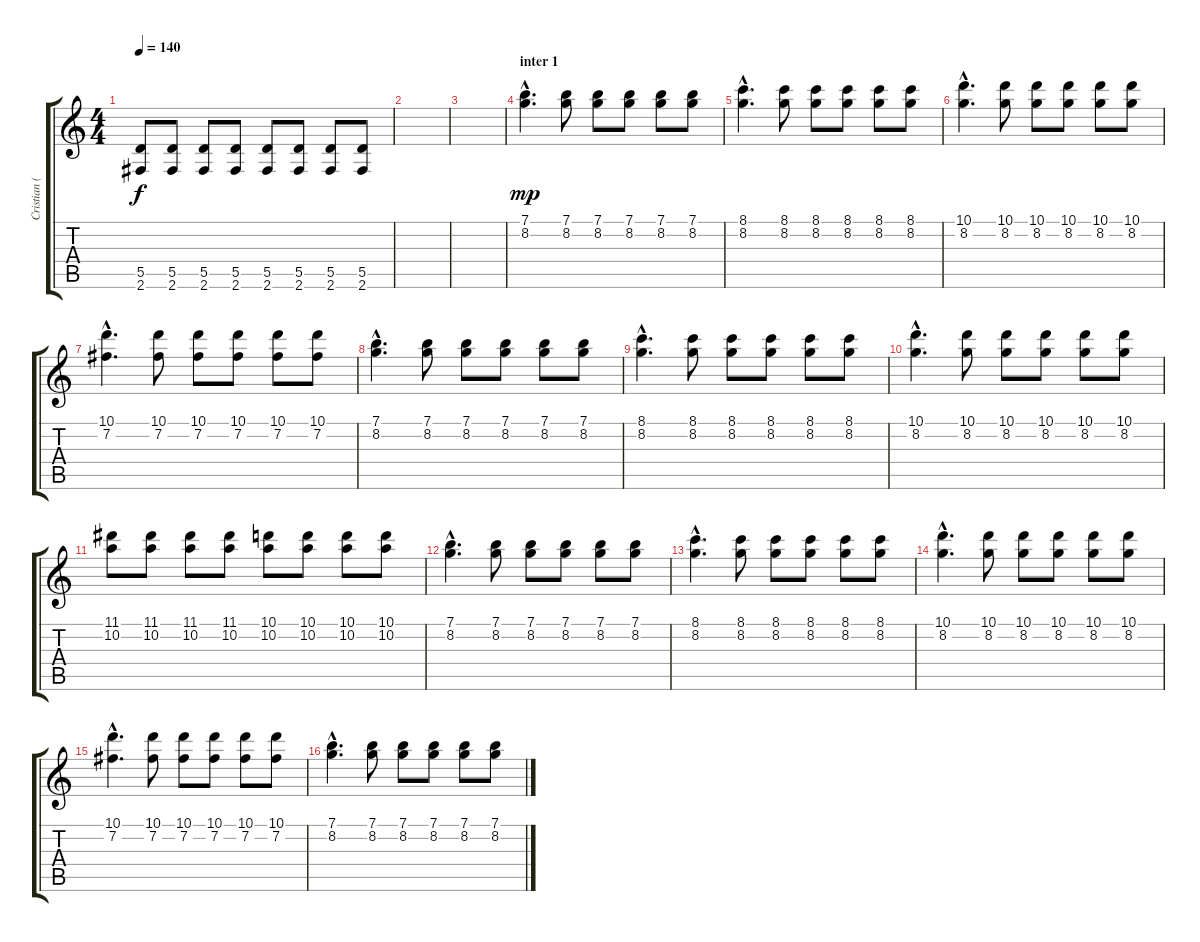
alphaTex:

\track ("Cristian (guitarra)" "Cristian (") {instrument overdrivenguitar}
\staff {score tabs}
\tuning (E4 B3 G3 D3 A2 E2) {hide}
\ts (4 4)
\tempo 140
\clef g2
\ks c
(5.5 2.6).8{dy f} (5.5 2.6).8 (5.5 2.6).8 (5.5 2.6).8 (5.5 2.6).8 (5.5 2.6).8 (5.5 2.6).8 (5.5 2.6).8 |
|
|
\section ("" "inter 1")
(7.1{hac} 8.2{hac}).4{d dy mp volume 11 balance 14 instrument electricguitarclean} (7.1 8.2).8 (7.1 8.2).8 (7.1 8.2).8 (7.1 8.2).8 (7.1 8.2).8 |
(8.1{hac} 8.2{hac}).4{d} (8.1 8.2).8 (8.1 8.2).8 (8.1 8.2).8 (8.1 8.2).8 (8.1 8.2).8 |
(10.1{hac} 8.2{hac}).4{d} (10.1 8.2).8 (10.1 8.2).8 (10.1 8.2).8 (10.1 8.2).8 (10.1 8.2).8 |
(10.1{hac} 7.2{hac}).4{d} (10.1 7.2).8 (10.1 7.2).8 (10.1 7.2).8 (10.1 7.2).8 (10.1 7.2).8 |
(7.1{hac} 8.2{hac}).4{d} (7.1 8.2).8 (7.1 8.2).8 (7.1 8.2).8 (7.1 8.2).8 (7.1 8.2).8 |
(8.1{hac} 8.2{hac}).4{d} (8.1 8.2).8 (8.1 8.2).8 (8.1 8.2).8 (8.1 8.2).8 (8.1 8.2).8 |
(10.1{hac} 8.2{hac}).4{d} (10.1 8.2).8 (10.1 8.2).8 (10.1 8.2).8 (10.1 8.2).8 (10.1 8.2).8 |
(11.1 10.2).8 (11.1 10.2).8 (11.1 10.2).8 (11.1 10.2).8 (10.1 10.2).8 (10.1 10.2).8 (10.1 10.2).8 (10.1 10.2).8 |
(7.1{hac} 8.2{hac}).4{d} (7.1 8.2).8 (7.1 8.2).8 (7.1 8.2).8 (7.1 8.2).8 (7.1 8.2).8 |
(8.1{hac} 8.2{hac}).4{d} (8.1 8.2).8 (8.1 8.2).8 (8.1 8.2).8 (8.1 8.2).8 (8.1 8.2).8 |
(10.1{hac} 8.2{hac}).4{d} (10.1 8.2).8 (10.1 8.2).8 (10.1 8.2).8 (10.1 8.2).8 (10.1 8.2).8 |
(10.1{hac} 7.2{hac}).4{d} (10.1 7.2).8 (10.1 7.2).8 (10.1 7.2).8 (10.1 7.2).8 (10.1 7.2).8 |
(7.1{hac} 8.2{hac}).4{d} (7.1 8.2).8 (7.1 8.2).8 (7.1 8.2).8 (7.1 8.2).8 (7.1 8.2).8
